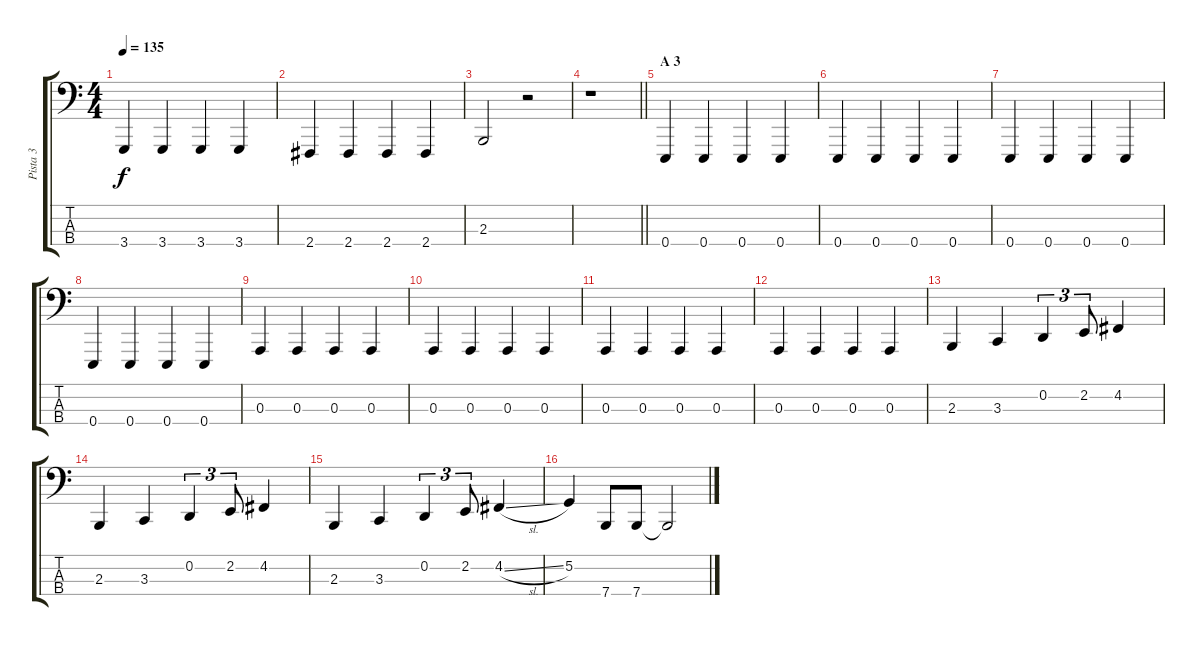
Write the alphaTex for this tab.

\track ("Pista 3" "Pista 3") {instrument brightacousticpiano}
\staff {score tabs}
\tuning (G2 D2 A1 E1) {hide}
\ts (4 4)
\tempo 135
\clef f4
\ks c
3.4.4{dy f} 3.4.4 3.4.4 3.4.4 |
2.4.4 2.4.4 2.4.4 2.4.4 |
2.3.2 r.2 |
\barLineRight lightlight
r.1 |
\section ("" "A 3")
0.4.4 0.4.4 0.4.4 0.4.4 |
0.4.4 0.4.4 0.4.4 0.4.4 |
0.4.4 0.4.4 0.4.4 0.4.4 |
0.4.4 0.4.4 0.4.4 0.4.4 |
0.3.4 0.3.4 0.3.4 0.3.4 |
0.3.4 0.3.4 0.3.4 0.3.4 |
0.3.4 0.3.4 0.3.4 0.3.4 |
0.3.4 0.3.4 0.3.4 0.3.4 |
2.3.4 3.3.4 0.2.4{tu (3 2)} 2.2.8{tu (3 2)} 4.2.4 |
2.3.4 3.3.4 0.2.4{tu (3 2)} 2.2.8{tu (3 2)} 4.2.4 |
2.3.4 3.3.4 0.2.4{tu (3 2)} 2.2.8{tu (3 2)} 4.2{sl}.4 |
5.2.4 7.4.8 7.4.8 7.4{t}.2
